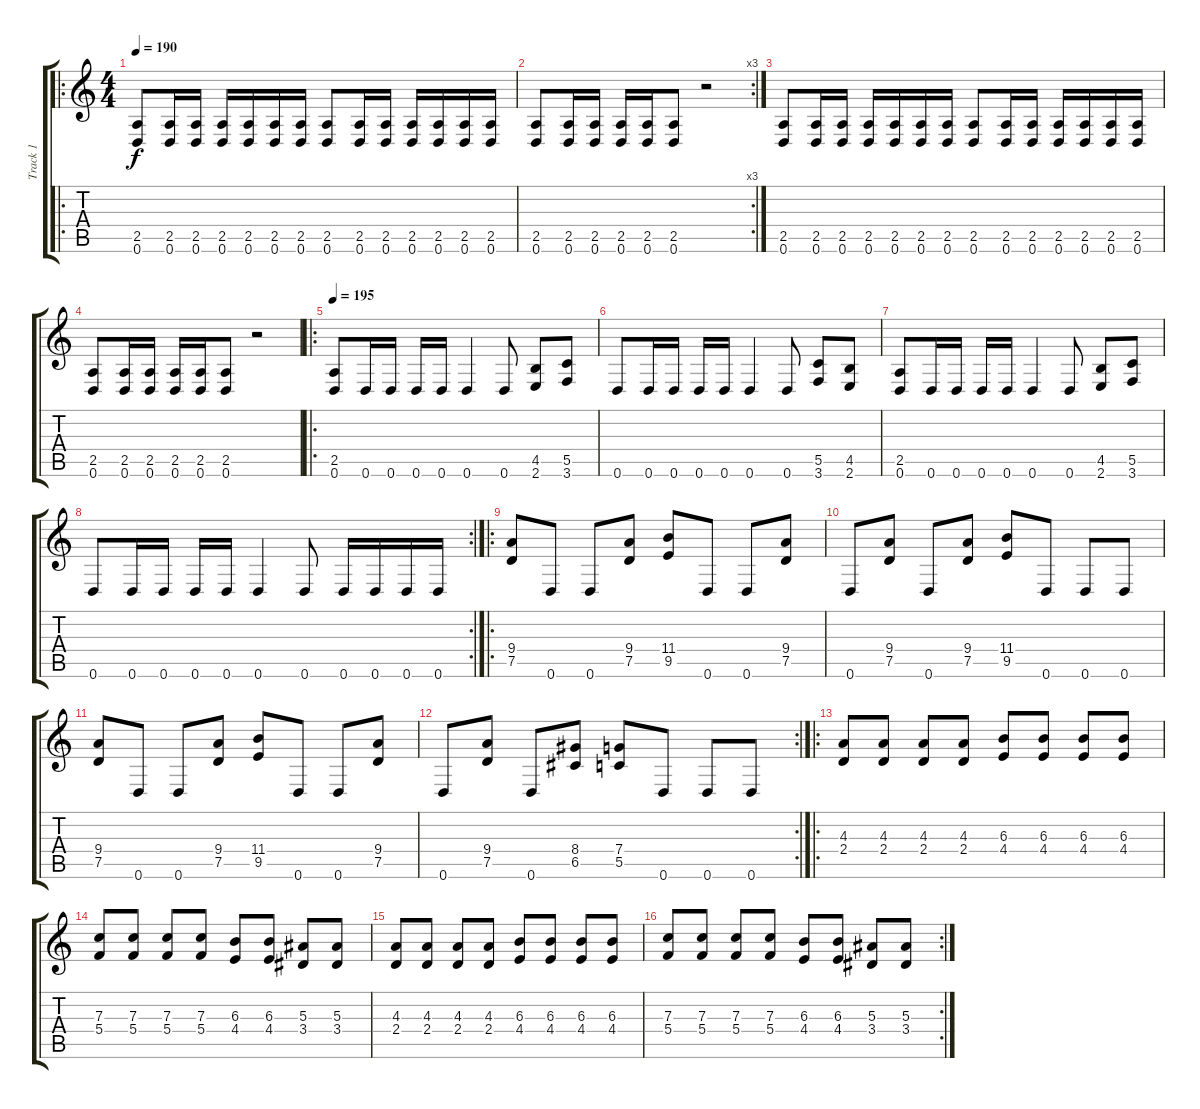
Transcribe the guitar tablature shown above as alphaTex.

\track ("Track 1" "Track 1") {instrument distortionguitar}
\staff {score tabs}
\tuning (D4 A3 F3 C3 G2 D2) {hide}
\ro
\ts (4 4)
\tempo 190
\clef g2
\ks c
(2.5 0.6).8{dy f} (2.5 0.6).16 (2.5 0.6).16 (2.5 0.6).16 (2.5 0.6).16 (2.5 0.6).16 (2.5 0.6).16 (2.5 0.6).8 (2.5 0.6).16 (2.5 0.6).16 (2.5 0.6).16 (2.5 0.6).16 (2.5 0.6).16 (2.5 0.6).16 |
\rc 3
(2.5 0.6).8 (2.5 0.6).16 (2.5 0.6).16 (2.5 0.6).16 (2.5 0.6).16 (2.5 0.6).8 r.2 |
(2.5 0.6).8 (2.5 0.6).16 (2.5 0.6).16 (2.5 0.6).16 (2.5 0.6).16 (2.5 0.6).16 (2.5 0.6).16 (2.5 0.6).8 (2.5 0.6).16 (2.5 0.6).16 (2.5 0.6).16 (2.5 0.6).16 (2.5 0.6).16 (2.5 0.6).16 |
(2.5 0.6).8 (2.5 0.6).16 (2.5 0.6).16 (2.5 0.6).16 (2.5 0.6).16 (2.5 0.6).8 r.2 |
\ro
\tempo 195
(2.5 0.6).8 0.6.16 0.6.16 0.6.16 0.6.16 0.6.4 0.6.8 (4.5 2.6).8 (5.5 3.6).8 |
0.6.8 0.6.16 0.6.16 0.6.16 0.6.16 0.6.4 0.6.8 (5.5 3.6).8 (4.5 2.6).8 |
(2.5 0.6).8 0.6.16 0.6.16 0.6.16 0.6.16 0.6.4 0.6.8 (4.5 2.6).8 (5.5 3.6).8 |
\rc 2
0.6.8 0.6.16 0.6.16 0.6.16 0.6.16 0.6.4 0.6.8 0.6.16 0.6.16 0.6.16 0.6.16 |
\ro
(9.4 7.5).8 0.6.8 0.6.8 (9.4 7.5).8 (11.4 9.5).8 0.6.8 0.6.8 (9.4 7.5).8 |
0.6.8 (9.4 7.5).8 0.6.8 (9.4 7.5).8 (11.4 9.5).8 0.6.8 0.6.8 0.6.8 |
(9.4 7.5).8 0.6.8 0.6.8 (9.4 7.5).8 (11.4 9.5).8 0.6.8 0.6.8 (9.4 7.5).8 |
\rc 2
0.6.8 (9.4 7.5).8 0.6.8 (8.4 6.5).8 (7.4 5.5).8 0.6.8 0.6.8 0.6.8 |
\ro
(4.3 2.4).8 (4.3 2.4).8 (4.3 2.4).8 (4.3 2.4).8 (6.3 4.4).8 (6.3 4.4).8 (6.3 4.4).8 (6.3 4.4).8 |
(7.3 5.4).8 (7.3 5.4).8 (7.3 5.4).8 (7.3 5.4).8 (6.3 4.4).8 (6.3 4.4).8 (5.3 3.4).8 (5.3 3.4).8 |
(4.3 2.4).8 (4.3 2.4).8 (4.3 2.4).8 (4.3 2.4).8 (6.3 4.4).8 (6.3 4.4).8 (6.3 4.4).8 (6.3 4.4).8 |
\rc 2
(7.3 5.4).8 (7.3 5.4).8 (7.3 5.4).8 (7.3 5.4).8 (6.3 4.4).8 (6.3 4.4).8 (5.3 3.4).8 (5.3 3.4).8
